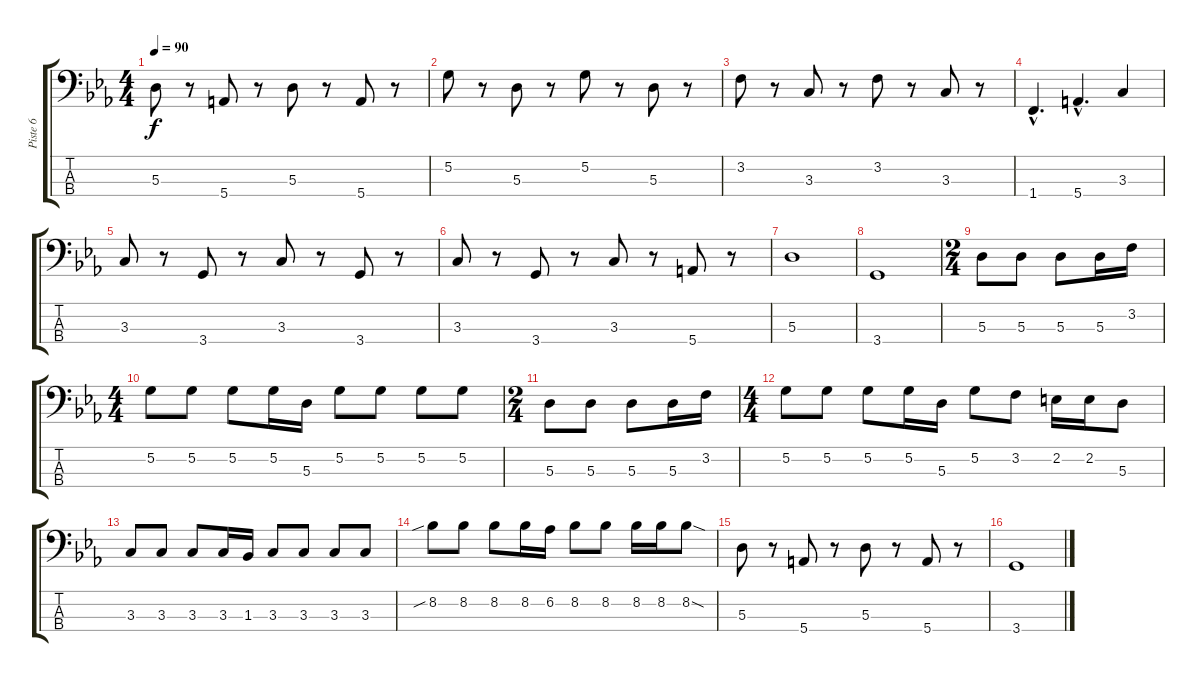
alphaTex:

\track ("Piste 6" "Piste 6") {instrument electricbassfinger}
\staff {score tabs}
\tuning (G2 D2 A1 E1) {hide}
\ts (4 4)
\tempo 90
\clef f4
\ks eb
5.3.8{dy f} r.8 5.4.8 r.8 5.3.8 r.8 5.4.8 r.8 |
5.2.8 r.8 5.3.8 r.8 5.2.8 r.8 5.3.8 r.8 |
3.2.8 r.8 3.3.8 r.8 3.2.8 r.8 3.3.8 r.8 |
1.4{hac}.4{d} 5.4{hac}.4{d} 3.3.4 |
3.3.8 r.8 3.4.8 r.8 3.3.8 r.8 3.4.8 r.8 |
3.3.8 r.8 3.4.8 r.8 3.3.8 r.8 5.4.8 r.8 |
5.3.1 |
3.4.1 |
\ts (2 4)
5.3.8 5.3.8 5.3.8 5.3.16 3.2.16 |
\ts (4 4)
5.2.8 5.2.8 5.2.8 5.2.16 5.3.16 5.2.8 5.2.8 5.2.8 5.2.8 |
\ts (2 4)
5.3.8 5.3.8 5.3.8 5.3.16 3.2.16 |
\ts (4 4)
5.2.8 5.2.8 5.2.8 5.2.16 5.3.16 5.2.8 3.2.8 2.2.16 2.2.16 5.3.8 |
3.3.8 3.3.8 3.3.8 3.3.16 1.3.16 3.3.8 3.3.8 3.3.8 3.3.8 |
8.2{sib}.8 8.2.8 8.2.8 8.2.16 6.2.16 8.2.8 8.2.8 8.2.16 8.2.16 8.2{sod}.8 |
5.3.8 r.8 5.4.8 r.8 5.3.8 r.8 5.4.8 r.8 |
3.4.1
